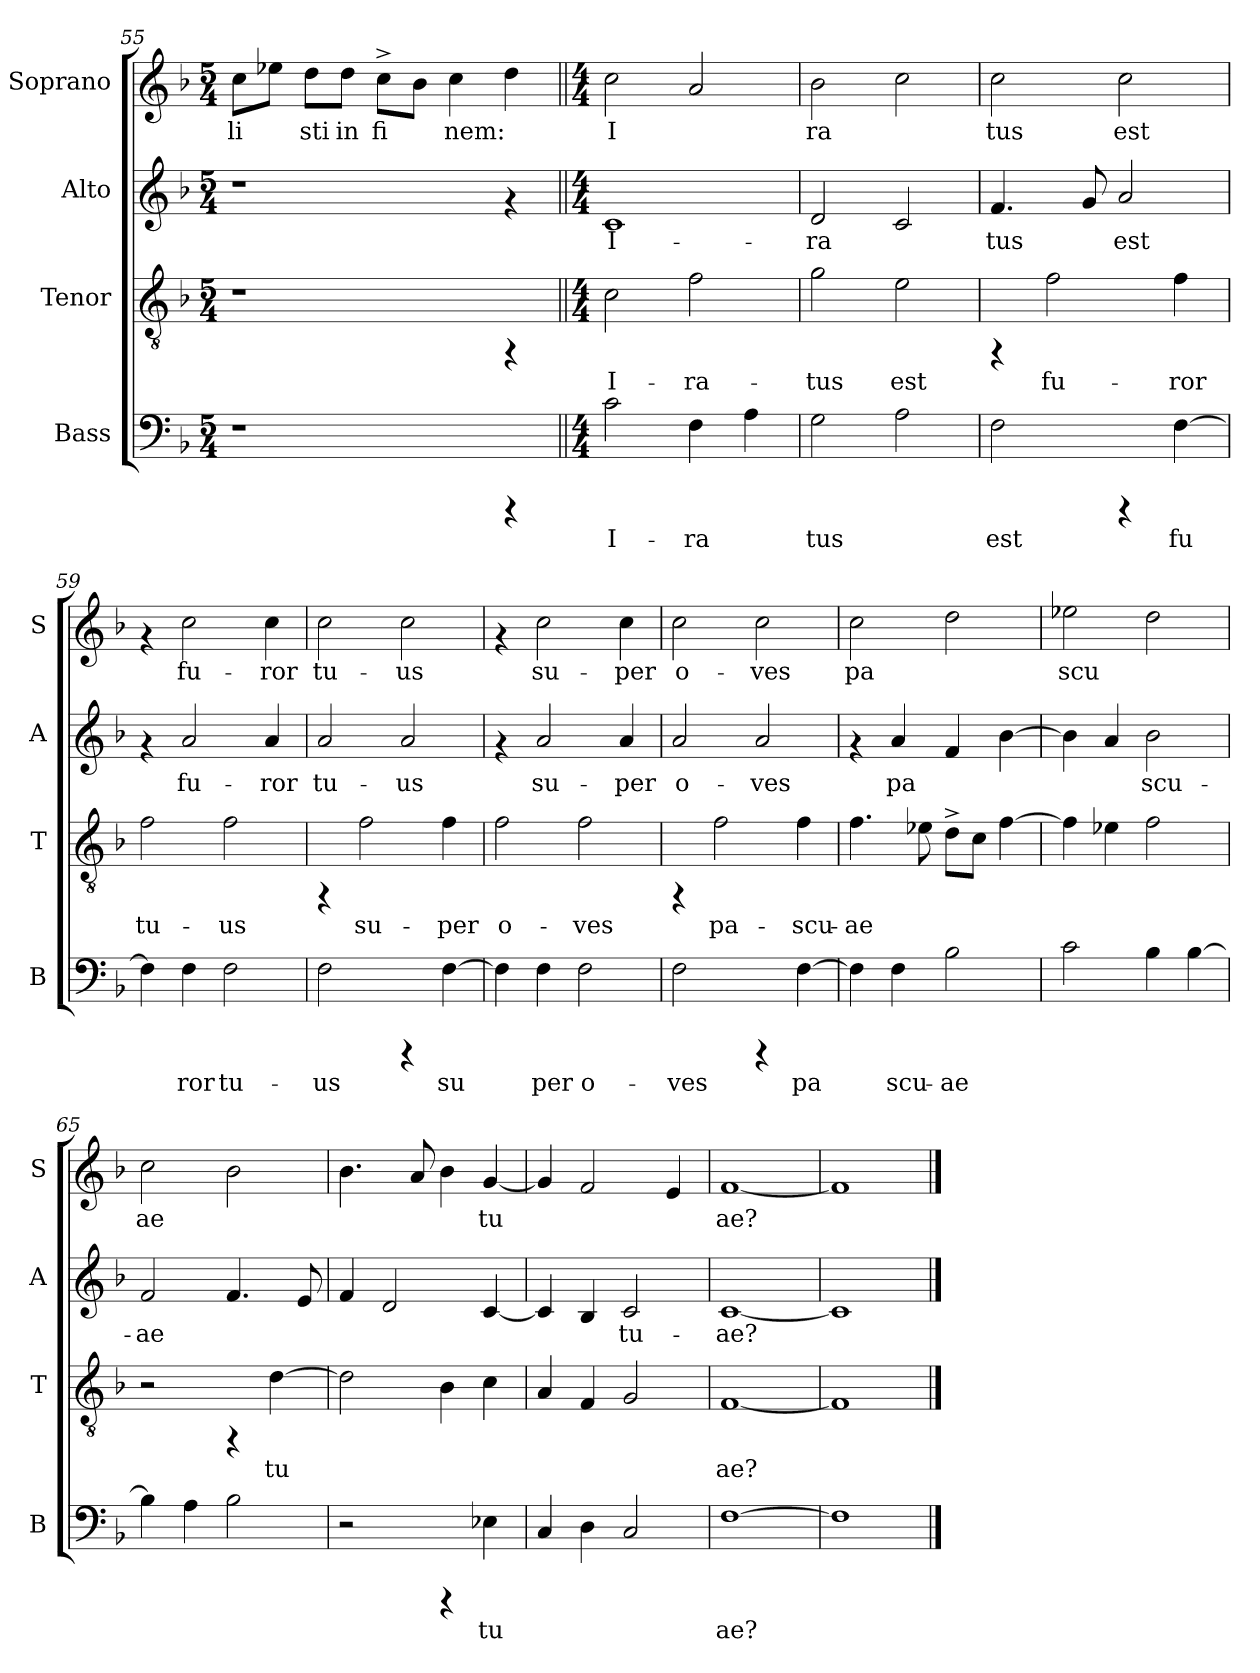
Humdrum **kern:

**kern	**text	**kern	**text	**kern	**text	**kern	**text
*part4	*part4	*part3	*part3	*part2	*part2	*part1	*part1
*staff4	*staff4	*staff3	*staff3	*staff2	*staff2	*staff1	*staff1
*I"Bass	*	*I"Tenor	*	*I"Alto	*	*I"Soprano	*
*I'B	*	*I'T	*	*I'A	*	*I'S	*
*clefF4	*	*clefGv2	*	*clefG2	*	*clefG2	*
*k[b-]	*	*k[b-]	*	*k[b-]	*	*k[b-]	*
*F:	*	*F:	*	*F:	*	*F:	*
*M5/4	*	*M5/4	*	*M5/4	*	*M5/4	*
=55	=55	=55	=55	=55	=55	=55	=55
!	!	!	!	!	!	!	!LO:LY:b:cj
1r	.	1r	.	1r	.	8cc\L	-li-
!	!	!	!	!	!	!	!LO:LY:b:cj
.	.	.	.	.	.	8ee-X\J	--
!	!	!	!	!	!	!	!LO:LY:b:cj
.	.	.	.	.	.	8dd\L	-sti
!	!	!	!	!	!	!	!LO:LY:b:cj
.	.	.	.	.	.	8dd\J	in
!	!	!	!	!	!	!	!LO:LY:b:cj
.	.	.	.	.	.	8cc^<\L	fi-
!	!	!	!	!	!	!	!LO:LY:b:cj
.	.	.	.	.	.	8b-\J	--
!	!	!	!	!	!	!	!LO:LY:b:cj
.	.	.	.	.	.	4cc\	-nem:
!	!	!	!	!	!	!	!LO:LY:b:cj
4rCCC	.	4rFF	.	4rf	.	4dd\	.
=56||	=56||	=56||	=56||	=56||	=56||	=56||	=56||
*M4/4	*	*M4/4	*	*M4/4	*	*M4/4	*
!	!LO:LY:b:cj	!	!LO:LY:b:cj	!	!LO:LY:b:cj	!	!LO:LY:b:cj
2c\	I-	2c\	I-	1c	I-	2cc\	I-
!	!LO:LY:b:cj	!	!LO:LY:b:cj	!	!	!	!LO:LY:b:cj
4F\	-ra-	2f\	-ra-	.	.	2a/	--
!	!LO:LY:b:cj	!	!	!	!	!	!
4A\	--	.	.	.	.	.	.
=57	=57	=57	=57	=57	=57	=57	=57
!	!LO:LY:b:cj	!	!LO:LY:b:cj	!	!LO:LY:b:cj	!	!LO:LY:b:cj
2G\	-tus	2g\	-tus	2d/	-ra-	2b-\	-ra-
!	!LO:LY:b:cj	!	!LO:LY:b:cj	!	!LO:LY:b:cj	!	!LO:LY:b:cj
2A\	.	2e\	est	2c/	--	2cc\	--
!!LO:LB:g=z
=58	=58	=58	=58	=58	=58	=58	=58
!	!LO:LY:b:cj	!	!	!	!LO:LY:b:cj	!	!LO:LY:b:cj
2F\	est	4rFF	.	4.f/	-tus	2cc\	-tus
!	!	!	!LO:LY:b:cj	!	!	!	!
.	.	2f\	fu-	.	.	.	.
!	!	!	!	!	!LO:LY:b:cj	!	!
.	.	.	.	8g/	.	.	.
!	!	!	!	!	!LO:LY:b:cj	!	!LO:LY:b:cj
4rCCC	.	.	.	2a/	est	2cc\	est
!	!LO:LY:b:cj	!	!LO:LY:b:cj	!	!	!	!
[>4F\	fu-	4f\	-ror	.	.	.	.
=59	=59	=59	=59	=59	=59	=59	=59
!	!LO:LY:b:cj	!	!LO:LY:b:cj	!	!	!	!
4F\]	--	2f\	tu-	4rf	.	4rf	.
!	!LO:LY:b:cj	!	!	!	!LO:LY:b:cj	!	!LO:LY:b:cj
4F\	-ror	.	.	2a/	fu-	2cc\	fu-
!	!LO:LY:b:cj	!	!LO:LY:b:cj	!	!	!	!
2F\	tu-	2f\	-us	.	.	.	.
!	!	!	!	!	!LO:LY:b:cj	!	!LO:LY:b:cj
.	.	.	.	4a/	-ror	4cc\	-ror
=60	=60	=60	=60	=60	=60	=60	=60
!	!LO:LY:b:cj	!	!	!	!LO:LY:b:cj	!	!LO:LY:b:cj
2F\	-us	4rFF	.	2a/	tu-	2cc\	tu-
!	!	!	!LO:LY:b:cj	!	!	!	!
.	.	2f\	su-	.	.	.	.
!	!	!	!	!	!LO:LY:b:cj	!	!LO:LY:b:cj
4rCCC	.	.	.	2a/	-us	2cc\	-us
!	!LO:LY:b:cj	!	!LO:LY:b:cj	!	!	!	!
[>4F\	su-	4f\	-per	.	.	.	.
=61	=61	=61	=61	=61	=61	=61	=61
!	!LO:LY:b:cj	!	!LO:LY:b:cj	!	!	!	!
4F\]	--	2f\	o-	4rf	.	4rf	.
!	!LO:LY:b:cj	!	!	!	!LO:LY:b:cj	!	!LO:LY:b:cj
4F\	-per	.	.	2a/	su-	2cc\	su-
!	!LO:LY:b:cj	!	!LO:LY:b:cj	!	!	!	!
2F\	o-	2f\	-ves	.	.	.	.
!	!	!	!	!	!LO:LY:b:cj	!	!LO:LY:b:cj
.	.	.	.	4a/	-per	4cc\	-per
=62	=62	=62	=62	=62	=62	=62	=62
!	!LO:LY:b:cj	!	!	!	!LO:LY:b:cj	!	!LO:LY:b:cj
2F\	-ves	4rFF	.	2a/	o-	2cc\	o-
!	!	!	!LO:LY:b:cj	!	!	!	!
.	.	2f\	pa-	.	.	.	.
!	!	!	!	!	!LO:LY:b:cj	!	!LO:LY:b:cj
4rCCC	.	.	.	2a/	-ves	2cc\	-ves
!	!LO:LY:b:cj	!	!LO:LY:b:cj	!	!	!	!
[>4F\	pa-	4f\	-scu-	.	.	.	.
=63	=63	=63	=63	=63	=63	=63	=63
!	!LO:LY:b:cj	!	!LO:LY:b:cj	!	!	!	!LO:LY:b:cj
4F\]	--	4.f\	-ae	4rf	.	2cc\	pa-
!	!LO:LY:b:cj	!	!	!	!LO:LY:b:cj	!	!
4F\	-scu-	.	.	4a/	pa-	.	.
!	!	!	!LO:LY:b:cj	!	!	!	!
.	.	8e-X\	.	.	.	.	.
!	!LO:LY:b:cj	!	!LO:LY:b:cj	!	!LO:LY:b:cj	!	!LO:LY:b:cj
2B-\	-ae	8d^<\L	.	4f/	--	2dd\	--
!	!	!	!LO:LY:b:cj	!	!	!	!
.	.	8c\J	.	.	.	.	.
!	!	!	!LO:LY:b:cj	!	!LO:LY:b:cj	!	!
.	.	[<4f\	.	[<4b-\	--	.	.
!!LO:PB:g=z
=64	=64	=64	=64	=64	=64	=64	=64
!	!LO:LY:b:cj	!	!LO:LY:b:cj	!	!LO:LY:b:cj	!	!LO:LY:b:cj
2c\	.	4f\]	.	4b-\]	--	2ee-X\	-scu-
!	!	!	!LO:LY:b:cj	!	!LO:LY:b:cj	!	!
.	.	4e-X\	.	4a/	--	.	.
!	!LO:LY:b:cj	!	!LO:LY:b:cj	!	!LO:LY:b:cj	!	!LO:LY:b:cj
4B-\	.	2f\	.	2b-\	-scu-	2dd\	--
!	!LO:LY:b:cj	!	!	!	!	!	!
[>4B-\	.	.	.	.	.	.	.
=65	=65	=65	=65	=65	=65	=65	=65
!	!LO:LY:b:cj	!	!	!	!LO:LY:b:cj	!	!LO:LY:b:cj
4B-\]	.	2r	.	2f/	-ae	2cc\	-ae
!	!LO:LY:b:cj	!	!	!	!	!	!
4A\	.	.	.	.	.	.	.
!	!LO:LY:b:cj	!	!	!	!LO:LY:b:cj	!	!LO:LY:b:cj
2B-\	.	4rFF	.	4.f/	.	2b-\	.
!	!	!	!LO:LY:b:cj	!	!	!	!
.	.	[>4d\	tu-	.	.	.	.
!	!	!	!	!	!LO:LY:b:cj	!	!
.	.	.	.	8e/	.	.	.
=66	=66	=66	=66	=66	=66	=66	=66
!	!	!	!LO:LY:b:cj	!	!LO:LY:b:cj	!	!LO:LY:b:cj
2r	.	2d\]	--	4f/	.	4.b-\	.
!	!	!	!	!	!LO:LY:b:cj	!	!
.	.	.	.	2d/	.	.	.
!	!	!	!	!	!	!	!LO:LY:b:cj
.	.	.	.	.	.	8a/	.
!	!	!	!LO:LY:b:cj	!	!	!	!LO:LY:b:cj
4rCCC	.	4B-\	--	.	.	4b-\	.
!	!LO:LY:b:cj	!	!LO:LY:b:cj	!	!LO:LY:b:cj	!	!LO:LY:b:cj
4E-X\	tu-	4c\	--	[<4c/	.	[<4g/	tu-
=67	=67	=67	=67	=67	=67	=67	=67
!	!LO:LY:b:cj	!	!LO:LY:b:cj	!	!LO:LY:b:cj	!	!LO:LY:b:cj
4C/	--	4A/	--	4c/]	.	4g/]	--
!	!LO:LY:b:cj	!	!LO:LY:b:cj	!	!LO:LY:b:cj	!	!LO:LY:b:cj
4D\	--	4F/	--	4B-/	.	2f/	--
!	!LO:LY:b:cj	!	!LO:LY:b:cj	!	!LO:LY:b:cj	!	!
2C/	--	2G/	--	2c/	tu-	.	.
!	!	!	!	!	!	!	!LO:LY:b:cj
.	.	.	.	.	.	4e/	--
=68	=68	=68	=68	=68	=68	=68	=68
!	!LO:LY:b:cj	!	!LO:LY:b:cj	!	!LO:LY:b:cj	!	!LO:LY:b:cj
[>1F	-ae?	[<1F	-ae?	[<1c	-ae?	[<1f	-ae?
=69	=69	=69	=69	=69	=69	=69	=69
!	!LO:LY:b:cj	!	!LO:LY:b:cj	!	!LO:LY:b:cj	!	!LO:LY:b:cj
1F]	.	1F]	.	1c]	.	1f]	.
==	==	==	==	==	==	==	==
*-	*-	*-	*-	*-	*-	*-	*-
